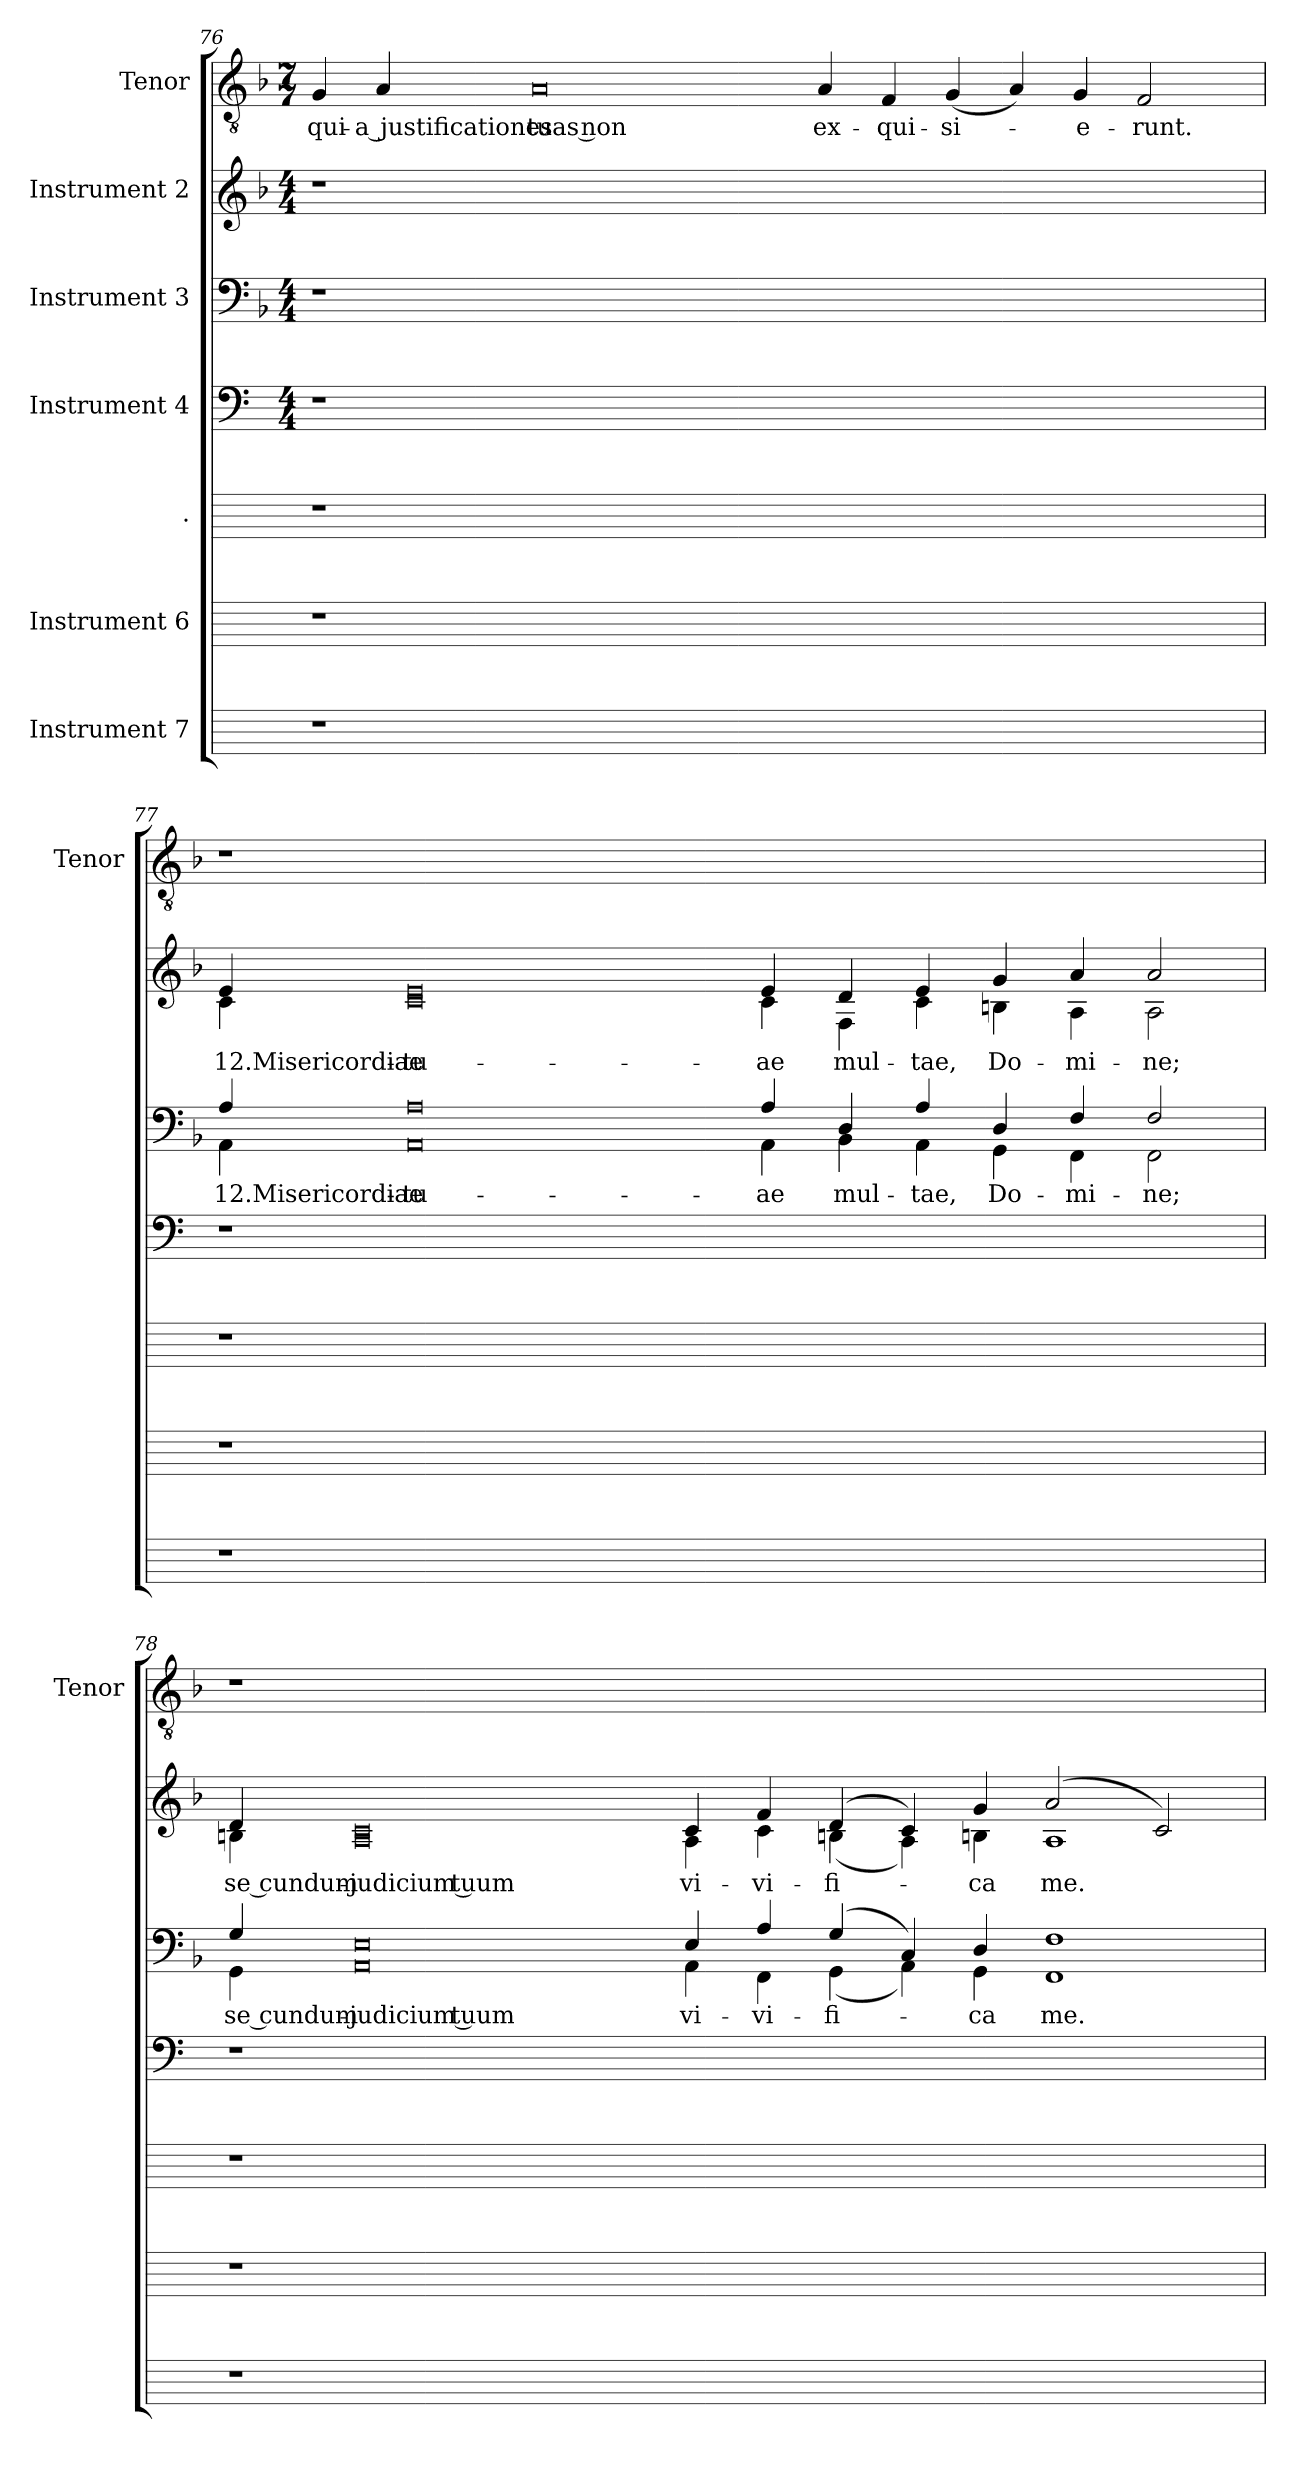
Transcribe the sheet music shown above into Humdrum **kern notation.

**kern	**kern	**kern	**kern	**kern	**text	**kern	**text	**kern	**text
*part7	*part6	*part5	*part4	*part3	*part3	*part2	*part2	*part1	*part1
*staff7	*staff6	*staff5	*staff4	*staff3	*staff3	*staff2	*staff2	*staff1	*staff1
*I"Instrument 7	*I"Instrument 6	*I".	*I"Instrument 4	*I"Instrument 3	*	*I"Instrument 2	*	*I"Tenor	*
*	*	*	*	*	*	*	*	*I'Tenor	*
!!LO:LB:g=z
*	*	*	*clefF4	*clefF4	*	*clefG2	*	*clefGv2	*
*	*	*	*k[]	*k[b-]	*	*k[b-]	*	*k[b-]	*
*	*	*	*C:	*F:	*	*F:	*	*F:	*
*	*	*	*M4/4	*M4/4	*	*M4/4	*	*M7/7	*
=76	=76	=76	=76	=76	=76	=76	=76	=76	=76
!	!	!	!	!	!	!	!	!	!LO:LY:b:cj
1r	1r	1r	1r	1r	.	1r	.	4G/	qui-
!	!	!	!	!	!	!	!	!	!LO:LY:b:cj
.	.	.	.	.	.	.	.	4A/	-a justificationes
!	!	!	!	!	!	!	!	!	!LO:LY:b
.	.	.	.	.	.	.	.	0A	tuas non
0ryy	0ryy	0ryy	0ryy	0ryy	.	0ryy	.	.	.
!	!	!	!	!	!	!	!	!	!LO:LY:b:cj
.	.	.	.	.	.	.	.	4A/	ex-
!	!	!	!	!	!	!	!	!	!LO:LY:b:cj
.	.	.	.	.	.	.	.	4F/	-qui-
!	!	!	!	!	!	!	!	!	!LO:LY:b:cj
1ryy	1ryy	1ryy	1ryy	1ryy	.	1ryy	.	(<4G/	-si-
.	.	.	.	.	.	.	.	4A/)	.
!	!	!	!	!	!	!	!	!	!LO:LY:b:cj
.	.	.	.	.	.	.	.	4G/	-e-
!	!	!	!	!	!	!	!	!	!LO:LY:b:cj
.	.	.	.	.	.	.	.	2F/	-runt.
4ryy	4ryy	4ryy	4ryy	4ryy	.	4ryy	.	.	.
!!LO:LB:g=z
=77	=77	=77	=77	=77	=77	=77	=77	=77	=77
!	!	!	!	!	!LO:LY:a:rj	!	!LO:LY:b:rj	!	!
*	*	*	*	*^	*	*^	*	*	*
1r	1r	1r	1r	4A/	4AA\	12.Misericordiae-	4e/	4c\	12.Misericordiae-	1r	.
!	!	!	!	!	!	!LO:LY:a	!	!	!LO:LY:b	!	!
.	.	.	.	0A	0AA	-tu-	0e	0c	-tu-	.	.
0.ryy	0.ryy	0.ryy	0.ryy	.	.	.	.	.	.	0.ryy	.
!	!	!	!	!	!	!LO:LY:a:cj	!	!	!LO:LY:b:cj	!	!
.	.	.	.	4A/	4AA\	-ae	4e/	4c\	-ae	.	.
!	!	!	!	!	!	!LO:LY:a:cj	!	!	!LO:LY:b:cj	!	!
.	.	.	.	4D/	4BB-\	mul-	4d/	4F\	mul-	.	.
!	!	!	!	!	!	!LO:LY:a:cj	!	!	!LO:LY:b:cj	!	!
.	.	.	.	4A/	4AA\	-tae,	4e/	4c\	-tae,	.	.
!	!	!	!	!	!	!LO:LY:a:cj	!	!	!LO:LY:b:cj	!	!
.	.	.	.	4D/	4GG\	Do-	4g/	4Bn\	Do-	.	.
!	!	!	!	!	!	!LO:LY:a:cj	!	!	!LO:LY:b:cj	!	!
.	.	.	.	4F/	4FF\	-mi-	4a/	4A\	-mi-	.	.
!	!	!	!	!	!	!LO:LY:a:cj	!	!	!LO:LY:b:cj	!	!
.	.	.	.	2F/	2FF\	-ne;	2a/	2A\	-ne;	.	.
!!LO:LB:g=z
=78	=78	=78	=78	=78	=78	=78	=78	=78	=78	=78	=78
!	!	!	!	!	!	!LO:LY:a:cj	!	!	!LO:LY:b:cj	!	!
1r	1r	1r	1r	4G/	4GG\	se cundum-	4d/	4Bn\	se cundum-	1r	.
!	!	!	!	!	!	!LO:LY:a:cj	!	!	!LO:LY:b:cj	!	!
.	.	.	.	0E	0AA	-judicium tuum	0c	0A	-judicium tuum	.	.
2%7ryy	2%7ryy	2%7ryy	2%7ryy	.	.	.	.	.	.	2%7ryy	.
!	!	!	!	!	!	!LO:LY:a:cj	!	!	!LO:LY:b:cj	!	!
.	.	.	.	4E/	4AA\	vi-	4c/	4A\	vi-	.	.
!	!	!	!	!	!	!LO:LY:a:cj	!	!	!LO:LY:b:cj	!	!
.	.	.	.	4A/	4FF\	-vi-	4f/	4c\	-vi-	.	.
!	!	!	!	!	!	!LO:LY:a:cj	!	!	!LO:LY:b:cj	!	!
.	.	.	.	(>4G/	(<4GG\	-fi-	(>4d/	(<4Bn\	-fi-	.	.
.	.	.	.	4C/)	4AA\)	.	4c/)	4A\)	.	.	.
!	!	!	!	!	!	!LO:LY:a:cj	!	!	!LO:LY:b:cj	!	!
.	.	.	.	4D/	4GG\	-ca	4g/	4Bn\	-ca	.	.
!	!	!	!	!	!	!LO:LY:a	!	!	!LO:LY:b	!	!
.	.	.	.	1F	1FF	me.	(>2a/	1A	me.	.	.
.	.	.	.	.	.	.	2c/)	.	.	.	.
*	*	*	*	*v	*v	*	*	*	*	*	*
*	*	*	*	*	*	*v	*v	*	*	*
=	=	=	=	=	=	=	=	=	=
*-	*-	*-	*-	*-	*-	*-	*-	*-	*-
